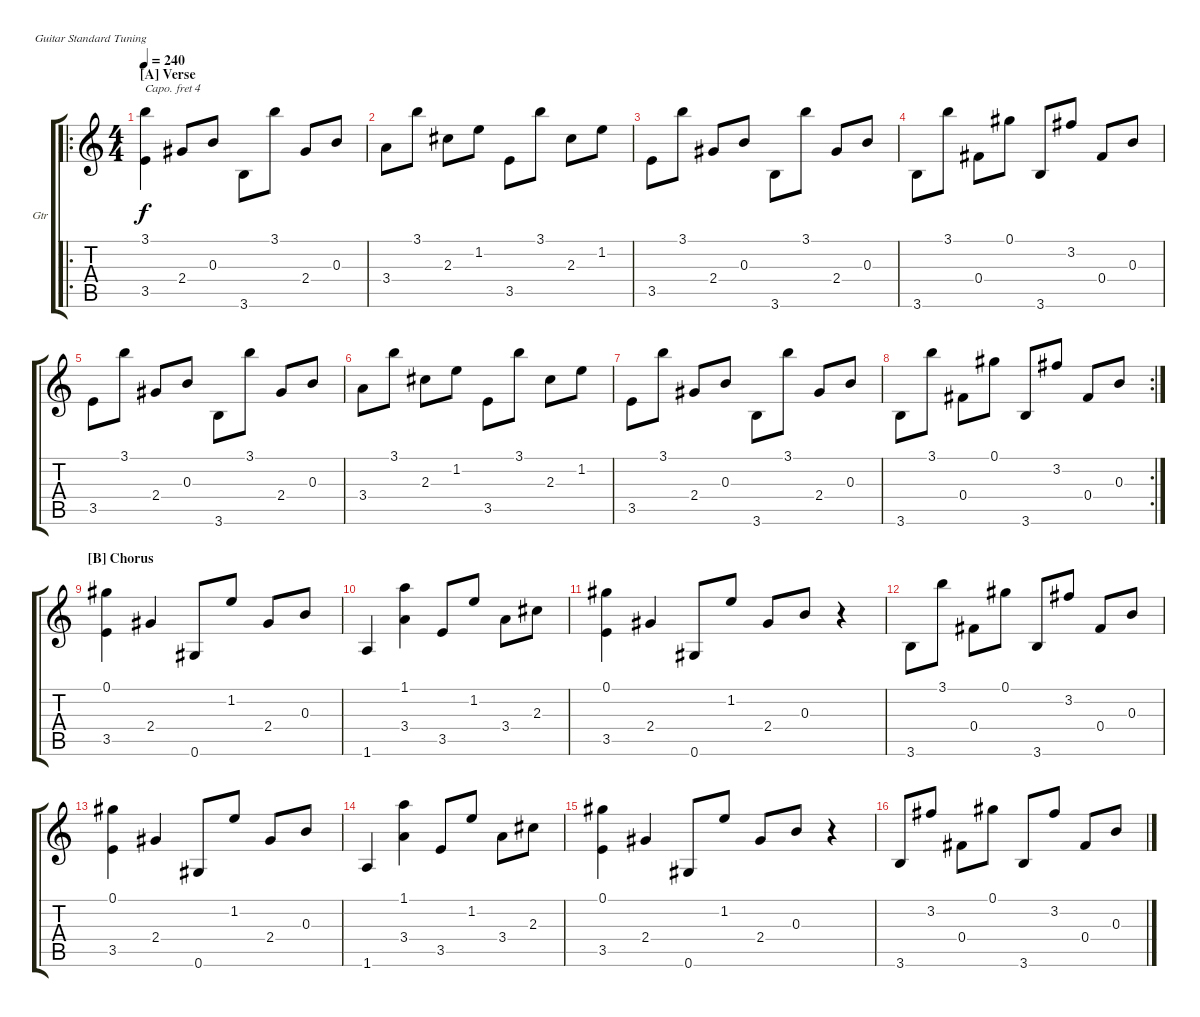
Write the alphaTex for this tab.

\bracketExtendMode groupsimilarinstruments
\firstSystemTrackNameOrientation horizontal
\otherSystemsTrackNameOrientation horizontal
\track ("Guitar" "Gtr") {instrument acousticguitarnylon}
\staff {score tabs}
\capo 4
\tuning (E4 B3 G3 D3 A2 E2)
\ro
\ts (4 4)
\section ("A" "Verse")
\tempo 240
\clef g2
\ks c
(3.5 3.1).4{dy f} 2.4.8 0.3.8 3.6.8 3.1.8 2.4.8 0.3.8 |
3.4.8 3.1.8 2.3.8 1.2.8 3.5.8 3.1.8 2.3.8 1.2.8 |
3.5.8 3.1.8 2.4.8 0.3.8 3.6.8 3.1.8 2.4.8 0.3.8 |
3.6.8 3.1.8 0.4.8 0.1.8 3.6.8 3.2.8 0.4.8 0.3.8 |
3.5.8 3.1.8 2.4.8 0.3.8 3.6.8 3.1.8 2.4.8 0.3.8 |
3.4.8 3.1.8 2.3.8 1.2.8 3.5.8 3.1.8 2.3.8 1.2.8 |
3.5.8 3.1.8 2.4.8 0.3.8 3.6.8 3.1.8 2.4.8 0.3.8 |
\rc 2
3.6.8 3.1.8 0.4.8 0.1.8 3.6.8 3.2.8 0.4.8 0.3.8 |
\section ("B" "Chorus")
(0.1 3.5).4 2.4.4 0.6.8 1.2.8 2.4.8 0.3.8 |
1.6.4 (1.1 3.4).4 3.5.8 1.2.8 3.4.8 2.3.8 |
(0.1 3.5).4 2.4.4 0.6.8 1.2.8 2.4.8 0.3.8 r.4 |
3.6.8 3.1.8 0.4.8 0.1.8 3.6.8 3.2.8 0.4.8 0.3.8 |
(0.1 3.5).4 2.4.4 0.6.8 1.2.8 2.4.8 0.3.8 |
1.6.4 (1.1 3.4).4 3.5.8 1.2.8 3.4.8 2.3.8 |
(0.1 3.5).4 2.4.4 0.6.8 1.2.8 2.4.8 0.3.8 r.4 |
3.6.8 3.2.8 0.4.8 0.1.8 3.6.8 3.2.8 0.4.8 0.3.8
